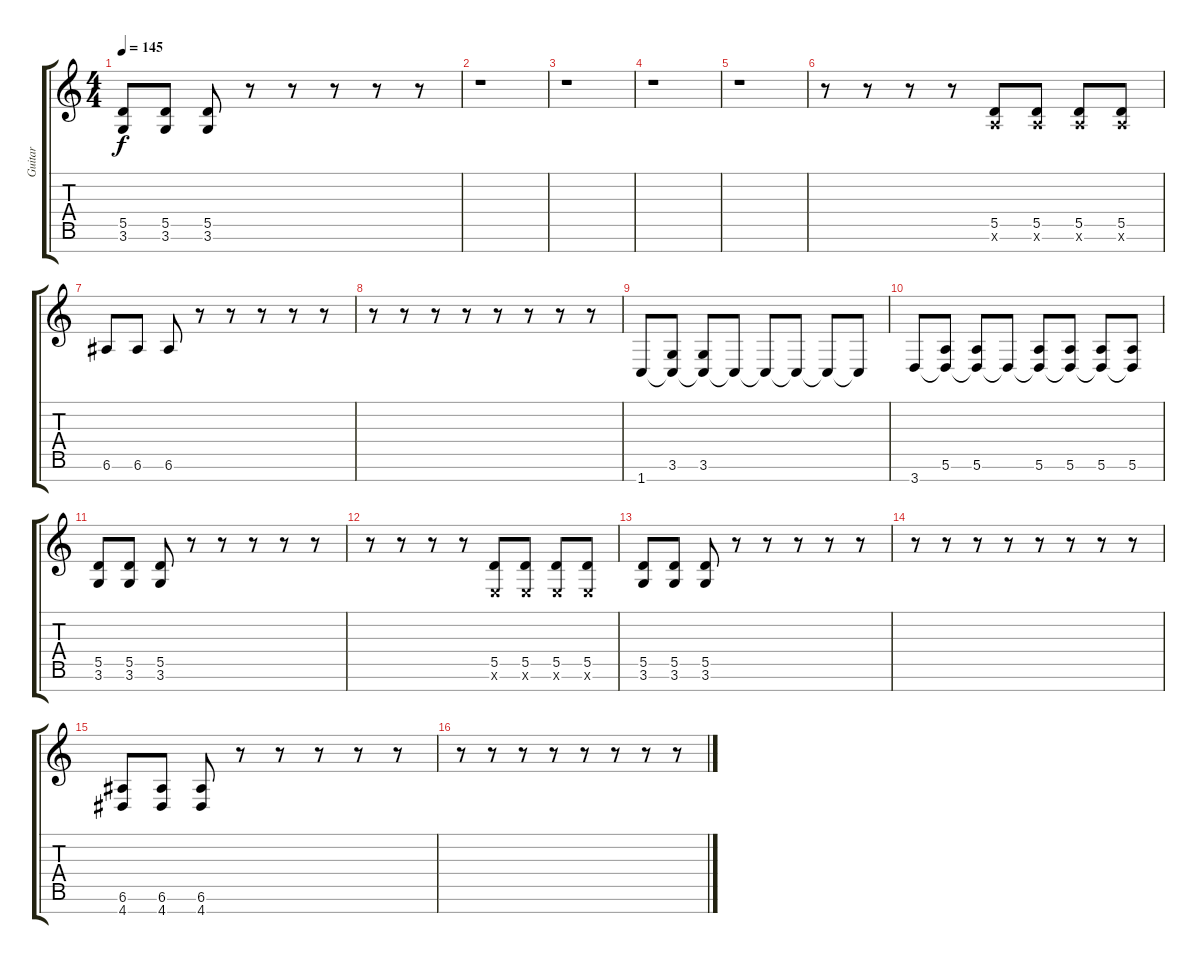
\track ("Guitar" "Guitar") {instrument distortionguitar}
\staff {score tabs}
\tuning (E4 B3 G3 D3 A2 E2 B1) {hide}
\ts (4 4)
\tempo 145
\clef g2
\ks c
(5.5 3.6).8{dy f} (5.5 3.6).8 (5.5 3.6).8 r.8 r.8 r.8 r.8 r.8 |
r.1 |
r.1 |
r.1 |
r.1 |
r.8 r.8 r.8 r.8 (5.5 5.6{x}).8 (5.5 5.6{x}).8 (5.5 5.6{x}).8 (5.5 5.6{x}).8 |
6.6.8 6.6.8 6.6.8 r.8 r.8 r.8 r.8 r.8 |
r.8 r.8 r.8 r.8 r.8 r.8 r.8 r.8 |
1.7.8 (3.6 1.7{t}).8 (3.6 1.7{t}).8 1.7{t}.8 1.7{t}.8 1.7{t}.8 1.7{t}.8 1.7{t}.8 |
3.7.8 (5.6 3.7{t}).8 (5.6 3.7{t}).8 3.7{t}.8 (5.6 3.7{t}).8 (5.6 3.7{t}).8 (5.6 3.7{t}).8 (5.6 3.7{t}).8 |
(5.5 3.6).8 (5.5 3.6).8 (5.5 3.6).8 r.8 r.8 r.8 r.8 r.8 |
r.8 r.8 r.8 r.8 (5.5 0.6{x}).8 (5.5 0.6{x}).8 (5.5 0.6{x}).8 (5.5 0.6{x}).8 |
(5.5 3.6).8 (5.5 3.6).8 (5.5 3.6).8 r.8 r.8 r.8 r.8 r.8 |
r.8 r.8 r.8 r.8 r.8 r.8 r.8 r.8 |
(6.6 4.7).8 (6.6 4.7).8 (6.6 4.7).8 r.8 r.8 r.8 r.8 r.8 |
r.8 r.8 r.8 r.8 r.8 r.8 r.8 r.8
